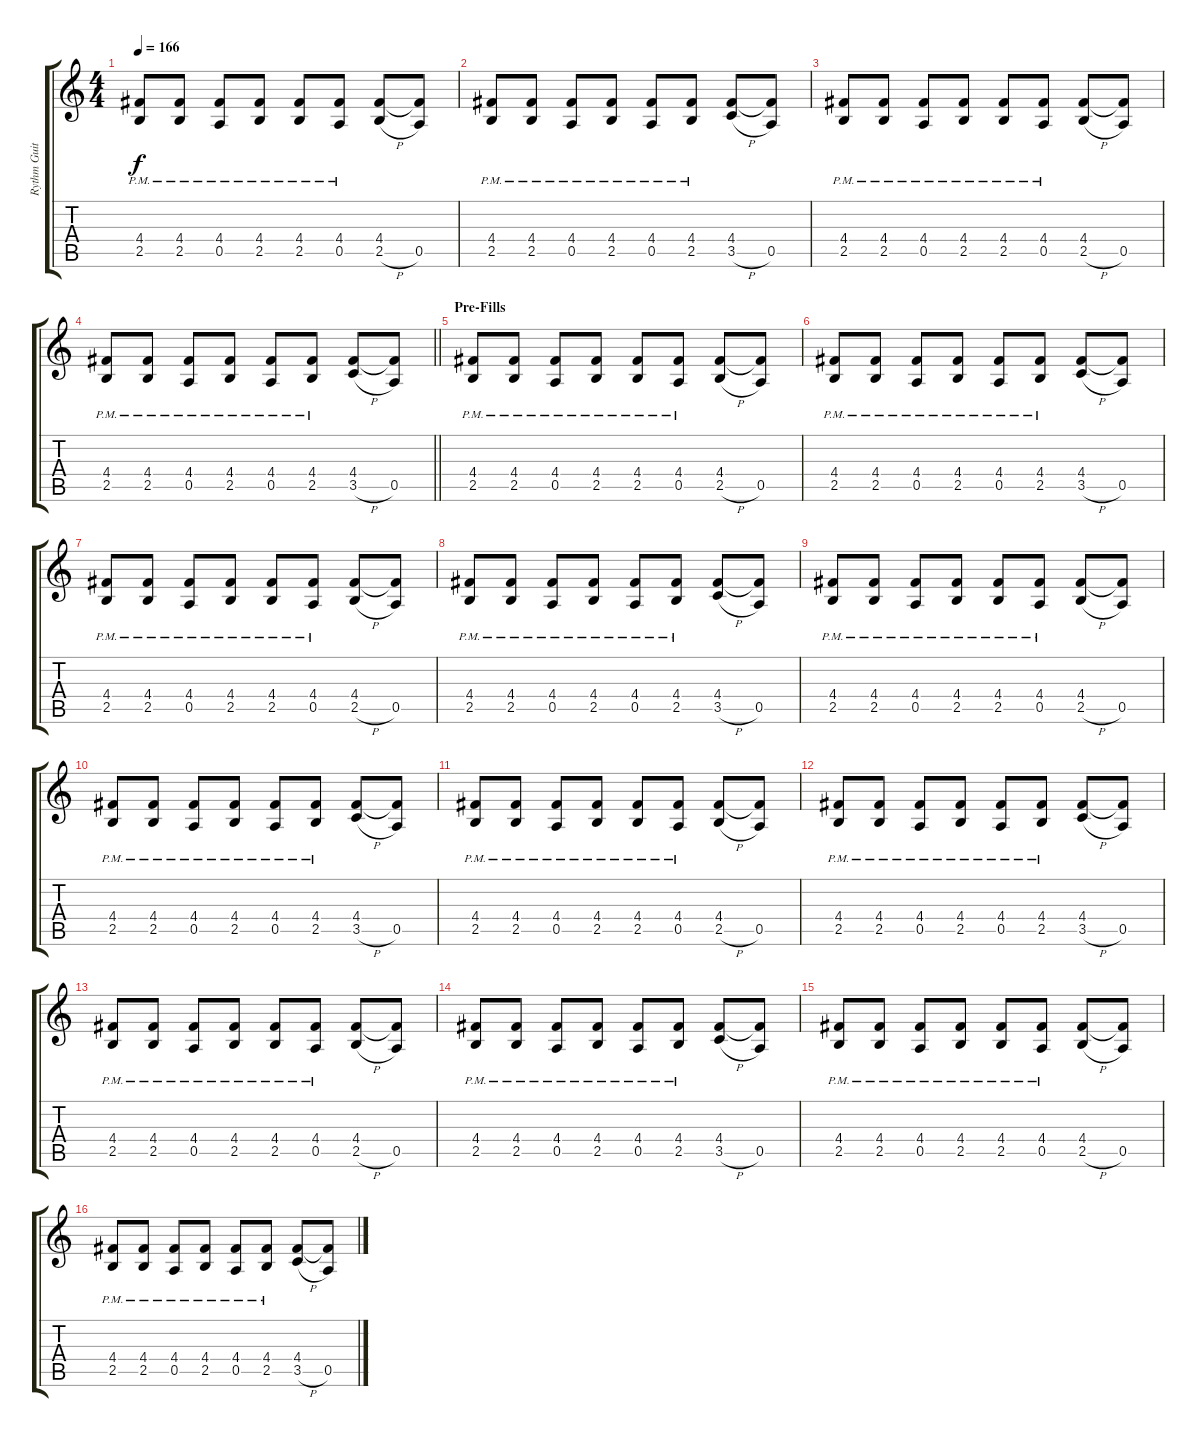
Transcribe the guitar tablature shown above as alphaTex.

\track ("Rythm Guitar 2" "Rythm Guit") {instrument distortionguitar}
\staff {score tabs}
\tuning (E4 B3 G3 D3 A2 E2) {hide}
\ts (4 4)
\tempo 166
\clef g2
\ks c
(4.4{pm} 2.5{pm}).8{dy f} (4.4{pm} 2.5{pm}).8 (4.4{pm} 0.5{pm}).8 (4.4{pm} 2.5{pm}).8 (4.4{pm} 2.5{pm}).8 (4.4{pm} 0.5{pm}).8 (4.4 2.5{h}).8 (4.4{t} 0.5).8 |
(4.4{pm} 2.5{pm}).8 (4.4{pm} 2.5{pm}).8 (4.4{pm} 0.5{pm}).8 (4.4{pm} 2.5{pm}).8 (4.4{pm} 0.5{pm}).8 (4.4{pm} 2.5{pm}).8 (4.4 3.5{h}).8 (4.4{t} 0.5).8 |
(4.4{pm} 2.5{pm}).8 (4.4{pm} 2.5{pm}).8 (4.4{pm} 0.5{pm}).8 (4.4{pm} 2.5{pm}).8 (4.4{pm} 2.5{pm}).8 (4.4{pm} 0.5{pm}).8 (4.4 2.5{h}).8 (4.4{t} 0.5).8 |
\barLineRight lightlight
(4.4{pm} 2.5{pm}).8 (4.4{pm} 2.5{pm}).8 (4.4{pm} 0.5{pm}).8 (4.4{pm} 2.5{pm}).8 (4.4{pm} 0.5{pm}).8 (4.4{pm} 2.5{pm}).8 (4.4 3.5{h}).8 (4.4{t} 0.5).8 |
\section ("" "Pre-Fills")
(4.4{pm} 2.5{pm}).8 (4.4{pm} 2.5{pm}).8 (4.4{pm} 0.5{pm}).8 (4.4{pm} 2.5{pm}).8 (4.4{pm} 2.5{pm}).8 (4.4{pm} 0.5{pm}).8 (4.4 2.5{h}).8 (4.4{t} 0.5).8 |
(4.4{pm} 2.5{pm}).8 (4.4{pm} 2.5{pm}).8 (4.4{pm} 0.5{pm}).8 (4.4{pm} 2.5{pm}).8 (4.4{pm} 0.5{pm}).8 (4.4{pm} 2.5{pm}).8 (4.4 3.5{h}).8 (4.4{t} 0.5).8 |
(4.4{pm} 2.5{pm}).8 (4.4{pm} 2.5{pm}).8 (4.4{pm} 0.5{pm}).8 (4.4{pm} 2.5{pm}).8 (4.4{pm} 2.5{pm}).8 (4.4{pm} 0.5{pm}).8 (4.4 2.5{h}).8 (4.4{t} 0.5).8 |
(4.4{pm} 2.5{pm}).8 (4.4{pm} 2.5{pm}).8 (4.4{pm} 0.5{pm}).8 (4.4{pm} 2.5{pm}).8 (4.4{pm} 0.5{pm}).8 (4.4{pm} 2.5{pm}).8 (4.4 3.5{h}).8 (4.4{t} 0.5).8 |
(4.4{pm} 2.5{pm}).8 (4.4{pm} 2.5{pm}).8 (4.4{pm} 0.5{pm}).8 (4.4{pm} 2.5{pm}).8 (4.4{pm} 2.5{pm}).8 (4.4{pm} 0.5{pm}).8 (4.4 2.5{h}).8 (4.4{t} 0.5).8 |
(4.4{pm} 2.5{pm}).8 (4.4{pm} 2.5{pm}).8 (4.4{pm} 0.5{pm}).8 (4.4{pm} 2.5{pm}).8 (4.4{pm} 0.5{pm}).8 (4.4{pm} 2.5{pm}).8 (4.4 3.5{h}).8 (4.4{t} 0.5).8 |
(4.4{pm} 2.5{pm}).8 (4.4{pm} 2.5{pm}).8 (4.4{pm} 0.5{pm}).8 (4.4{pm} 2.5{pm}).8 (4.4{pm} 2.5{pm}).8 (4.4{pm} 0.5{pm}).8 (4.4 2.5{h}).8 (4.4{t} 0.5).8 |
(4.4{pm} 2.5{pm}).8 (4.4{pm} 2.5{pm}).8 (4.4{pm} 0.5{pm}).8 (4.4{pm} 2.5{pm}).8 (4.4{pm} 0.5{pm}).8 (4.4{pm} 2.5{pm}).8 (4.4 3.5{h}).8 (4.4{t} 0.5).8 |
(4.4{pm} 2.5{pm}).8 (4.4{pm} 2.5{pm}).8 (4.4{pm} 0.5{pm}).8 (4.4{pm} 2.5{pm}).8 (4.4{pm} 2.5{pm}).8 (4.4{pm} 0.5{pm}).8 (4.4 2.5{h}).8 (4.4{t} 0.5).8 |
(4.4{pm} 2.5{pm}).8 (4.4{pm} 2.5{pm}).8 (4.4{pm} 0.5{pm}).8 (4.4{pm} 2.5{pm}).8 (4.4{pm} 0.5{pm}).8 (4.4{pm} 2.5{pm}).8 (4.4 3.5{h}).8 (4.4{t} 0.5).8 |
(4.4{pm} 2.5{pm}).8 (4.4{pm} 2.5{pm}).8 (4.4{pm} 0.5{pm}).8 (4.4{pm} 2.5{pm}).8 (4.4{pm} 2.5{pm}).8 (4.4{pm} 0.5{pm}).8 (4.4 2.5{h}).8 (4.4{t} 0.5).8 |
(4.4{pm} 2.5{pm}).8 (4.4{pm} 2.5{pm}).8 (4.4{pm} 0.5{pm}).8 (4.4{pm} 2.5{pm}).8 (4.4{pm} 0.5{pm}).8 (4.4{pm} 2.5{pm}).8 (4.4 3.5{h}).8 (4.4{t} 0.5).8
